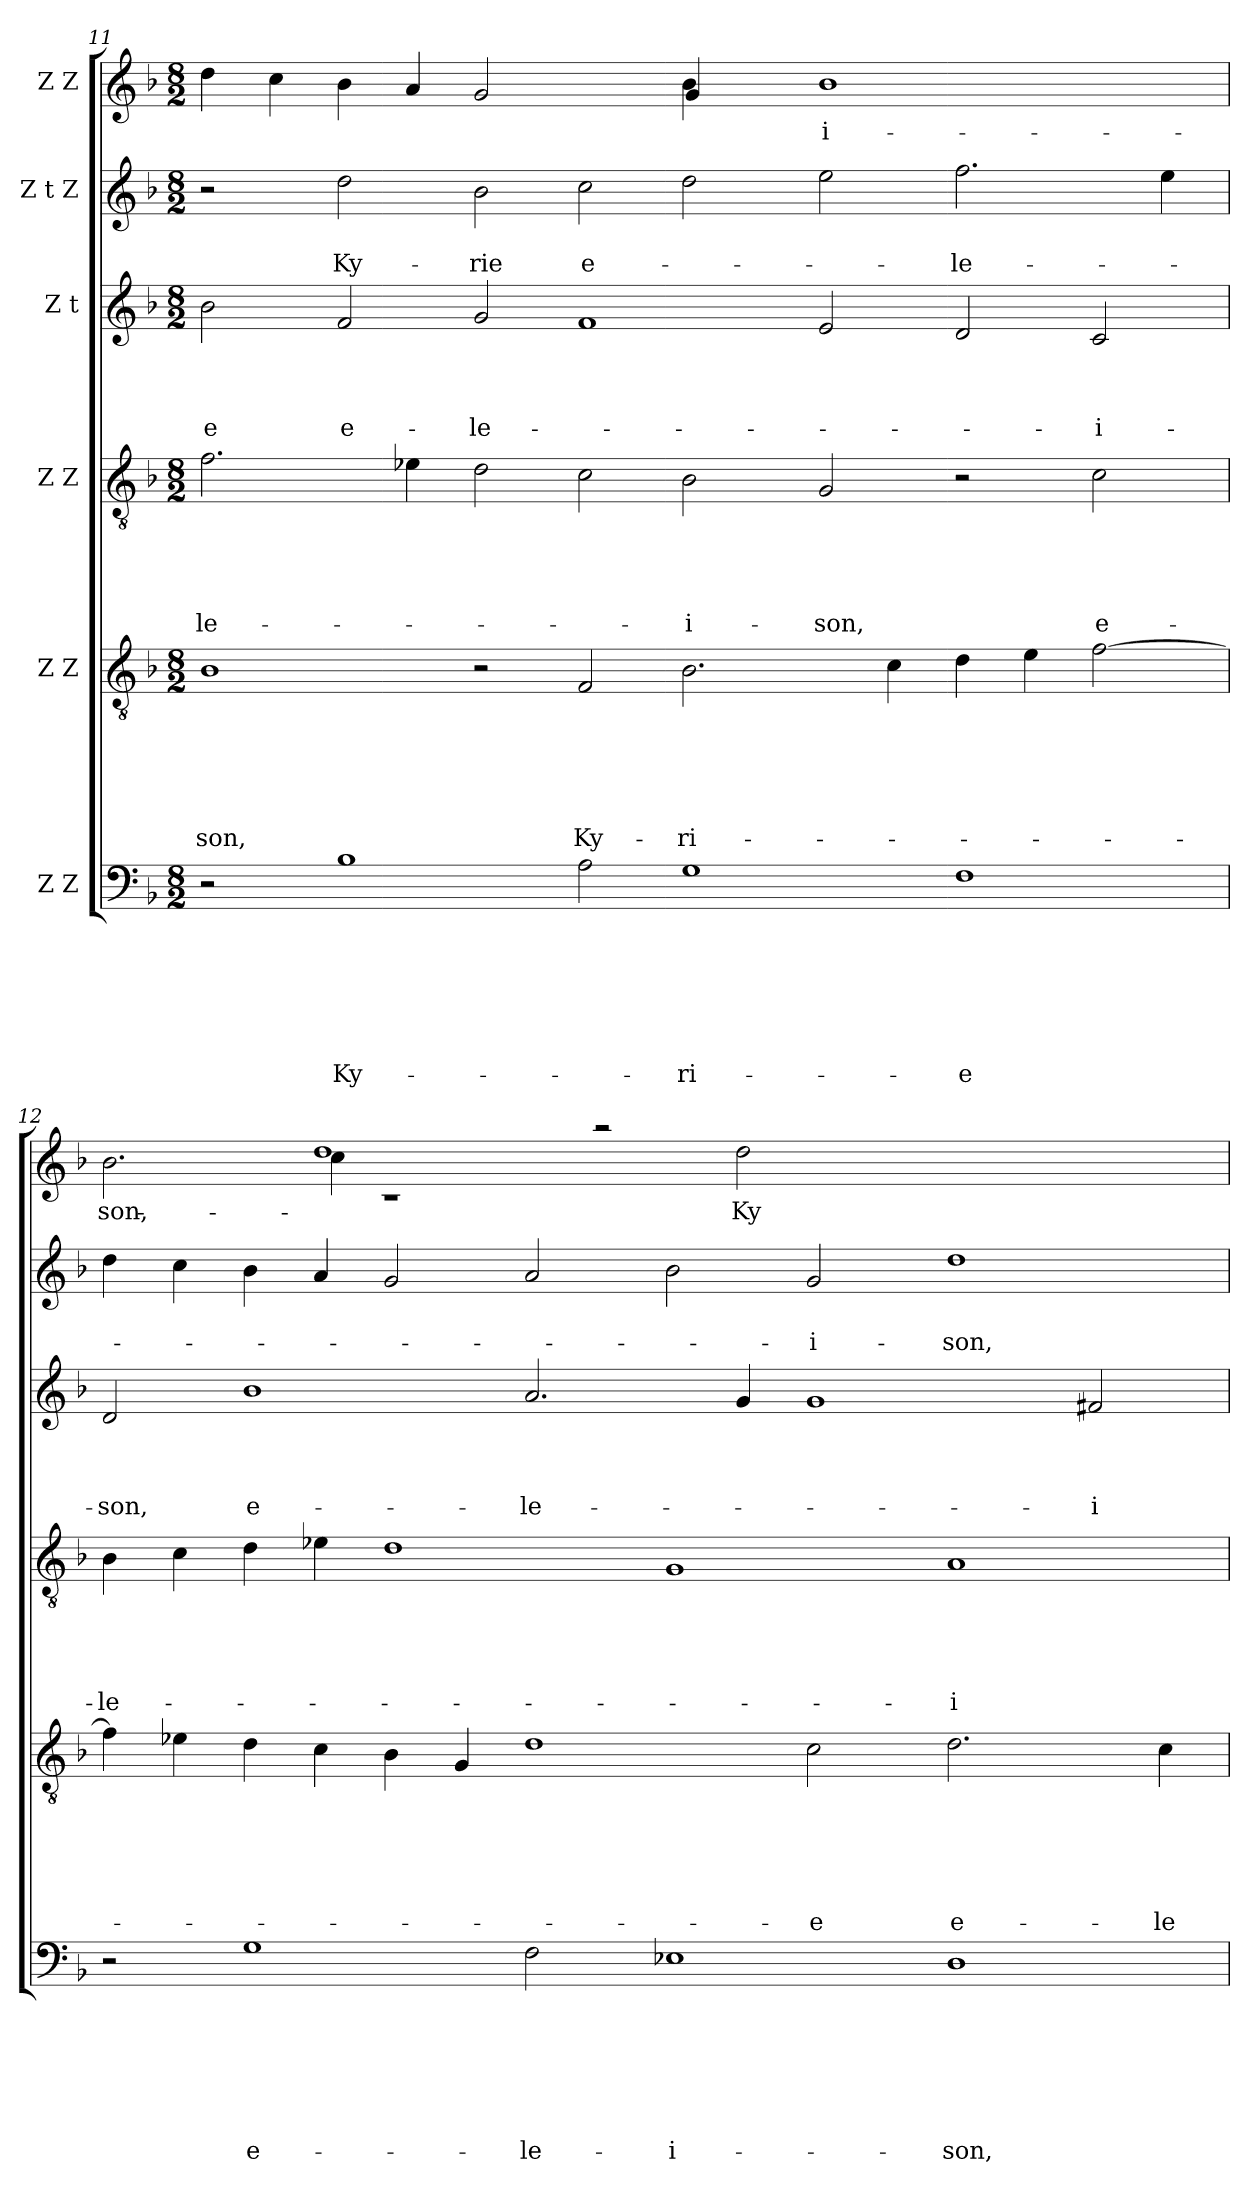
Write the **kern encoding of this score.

**kern	**text	**text	**text	**text	**text	**text	**text	**kern	**text	**text	**text	**text	**text	**text	**kern	**text	**text	**text	**text	**text	**kern	**text	**text	**text	**text	**kern	**text	**text	**kern	**text
*part6	*part6	*part6	*part6	*part6	*part6	*part6	*part6	*part5	*part5	*part5	*part5	*part5	*part5	*part5	*part4	*part4	*part4	*part4	*part4	*part4	*part3	*part3	*part3	*part3	*part3	*part2	*part2	*part2	*part1	*part1
*staff6	*staff6	*staff6	*staff6	*staff6	*staff6	*staff6	*staff6	*staff5	*staff5	*staff5	*staff5	*staff5	*staff5	*staff5	*staff4	*staff4	*staff4	*staff4	*staff4	*staff4	*staff3	*staff3	*staff3	*staff3	*staff3	*staff2	*staff2	*staff2	*staff1	*staff1
*I"Z Z	*	*	*	*	*	*	*	*I"Z Z	*	*	*	*	*	*	*I"Z Z	*	*	*	*	*	*I"Z t	*	*	*	*	*I"Z t Z	*	*	*I"Z Z	*
*clefF4	*	*	*	*	*	*	*	*clefGv2	*	*	*	*	*	*	*clefGv2	*	*	*	*	*	*clefG2	*	*	*	*	*clefG2	*	*	*clefG2	*
*k[b-]	*	*	*	*	*	*	*	*k[b-]	*	*	*	*	*	*	*k[b-]	*	*	*	*	*	*k[b-]	*	*	*	*	*k[b-]	*	*	*k[b-]	*
*F:	*	*	*	*	*	*	*	*F:	*	*	*	*	*	*	*F:	*	*	*	*	*	*F:	*	*	*	*	*F:	*	*	*F:	*
*M8/2	*	*	*	*	*	*	*	*M8/2	*	*	*	*	*	*	*M8/2	*	*	*	*	*	*M8/2	*	*	*	*	*M8/2	*	*	*M8/2	*
=11	=11	=11	=11	=11	=11	=11	=11	=11	=11	=11	=11	=11	=11	=11	=11	=11	=11	=11	=11	=11	=11	=11	=11	=11	=11	=11	=11	=11	=11	=11
!	!	!	!	!	!	!	!	!	!	!	!	!	!	!LO:LY:b	!	!	!	!	!	!LO:LY:b	!	!	!	!	!LO:LY:b	!	!	!	!	!
*	*	*	*	*	*	*	*	*	*	*	*	*	*	*	*	*	*	*	*	*	*	*	*	*	*	*	*	*	*^	*
2r	.	.	.	.	.	.	.	1B-	.	.	.	.	.	-son,	2.f\	.	.	.	.	-le-	2b-\	.	.	.	-e	2r	.	.	4dd\	0ryy	.
.	.	.	.	.	.	.	.	.	.	.	.	.	.	.	.	.	.	.	.	.	.	.	.	.	.	.	.	.	4cc\	.	.
!	!	!	!	!	!	!	!LO:LY:b	!	!	!	!	!	!	!	!	!	!	!	!	!	!	!	!	!	!LO:LY:b	!	!	!LO:LY:b	!	!	!
1B-	.	.	.	.	.	.	Ky-	.	.	.	.	.	.	.	.	.	.	.	.	.	2f/	.	.	.	e-	2dd\	.	Ky-	4b-\	.	.
.	.	.	.	.	.	.	.	.	.	.	.	.	.	.	4e-\	.	.	.	.	.	.	.	.	.	.	.	.	.	4a/	.	.
!	!	!	!	!	!	!	!	!	!	!	!	!	!	!	!	!	!	!	!	!	!	!	!	!	!LO:LY:b	!	!	!LO:LY:b	!	!	!
.	.	.	.	.	.	.	.	2r	.	.	.	.	.	.	2d\	.	.	.	.	.	2g/	.	.	.	-le-	2b-\	.	-rie	2g/	.	.
!	!	!	!	!	!	!	!	!	!	!	!	!	!	!LO:LY:b	!	!	!	!	!	!	!	!	!	!	!	!	!	!LO:LY:b:rj	!	!	!
2A\	.	.	.	.	.	.	.	2F/	.	.	.	.	.	Ky-	2c\	.	.	.	.	.	1f	.	.	.	.	2cc\	.	e-	2ryy	.	.
!	!	!	!	!	!	!	!LO:LY:b	!	!	!	!	!	!	!LO:LY:b	!	!	!	!	!	!LO:LY:b	!	!	!	!	!	!	!	!	!	!	!
1G	.	.	.	.	.	.	-ri-	2.B-\	.	.	.	.	.	-ri-	2B-\	.	.	.	.	-i-	.	.	.	.	.	2dd\	.	.	4b-\	4g/	.
.	.	.	.	.	.	.	.	.	.	.	.	.	.	.	.	.	.	.	.	.	.	.	.	.	.	.	.	.	2ryy	4ryy	.
!	!	!	!	!	!	!	!	!	!	!	!	!	!	!	!	!	!	!	!	!LO:LY:b	!	!	!	!	!	!	!	!	!	!	!LO:LY:b
.	.	.	.	.	.	.	.	.	.	.	.	.	.	.	2G/	.	.	.	.	-son,	2e/	.	.	.	.	2ee\	.	.	.	1b-	-i-
.	.	.	.	.	.	.	.	4c\	.	.	.	.	.	.	.	.	.	.	.	.	.	.	.	.	.	.	.	.	1ryy	.	.
!	!	!	!	!	!	!	!LO:LY:b:rj	!	!	!	!	!	!	!	!	!	!	!	!	!	!	!	!	!	!	!	!	!LO:LY:b	!	!	!
1F	.	.	.	.	.	.	-e	4d\	.	.	.	.	.	.	2r	.	.	.	.	.	2d/	.	.	.	.	2.ff\	.	-le-	.	.	.
.	.	.	.	.	.	.	.	4e\	.	.	.	.	.	.	.	.	.	.	.	.	.	.	.	.	.	.	.	.	.	.	.
!	!	!	!	!	!	!	!	!	!	!	!	!	!	!	!	!	!	!	!	!LO:LY:b:rj	!	!	!	!	!LO:LY:b	!	!	!	!	!	!
.	.	.	.	.	.	.	.	[>2f\	.	.	.	.	.	.	2c\	.	.	.	.	e-	2c/	.	.	.	-i-	.	.	.	.	2ryy	.
.	.	.	.	.	.	.	.	.	.	.	.	.	.	.	.	.	.	.	.	.	.	.	.	.	.	4ee\	.	.	4ryy	.	.
!!LO:PB:g=z	!!
=12	=12	=12	=12	=12	=12	=12	=12	=12	=12	=12	=12	=12	=12	=12	=12	=12	=12	=12	=12	=12	=12	=12	=12	=12	=12	=12	=12	=12	=12	=12	=12
!	!	!	!	!	!	!	!	!	!	!	!	!	!	!	!	!	!	!	!	!LO:LY:b	!	!	!	!	!LO:LY:b	!	!	!	!	!	!LO:LY:b
2r	.	.	.	.	.	.	.	4f\]	.	.	.	.	.	.	4B-\	.	.	.	.	-le-	2d/	.	.	.	-son,	4dd\	.	.	2.b-\	2.ryy	-son,
.	.	.	.	.	.	.	.	4e-\	.	.	.	.	.	.	4c\	.	.	.	.	.	.	.	.	.	.	4cc\	.	.	.	.	.
!	!	!	!	!	!	!	!LO:LY:b:rj	!	!	!	!	!	!	!	!	!	!	!	!	!	!	!	!	!	!LO:LY:b:rj	!	!	!	!	!	!
1G	.	.	.	.	.	.	e-	4d\	.	.	.	.	.	.	4d\	.	.	.	.	.	1b-	.	.	.	e-	4b-\	.	.	.	.	.
.	.	.	.	.	.	.	.	4c\	.	.	.	.	.	.	4e-\	.	.	.	.	.	.	.	.	.	.	4a/	.	.	1dd	4cc\	.
.	.	.	.	.	.	.	.	4B-\	.	.	.	.	.	.	1d	.	.	.	.	.	.	.	.	.	.	2g/	.	.	.	1rc	.
.	.	.	.	.	.	.	.	4G/	.	.	.	.	.	.	.	.	.	.	.	.	.	.	.	.	.	.	.	.	.	.	.
!	!	!	!	!	!	!	!LO:LY:b	!	!	!	!	!	!	!	!	!	!	!	!	!	!	!	!	!	!LO:LY:b	!	!	!	!	!	!
2F\	.	.	.	.	.	.	-le-	1d	.	.	.	.	.	.	.	.	.	.	.	.	2.a/	.	.	.	-le-	2a/	.	.	.	.	.
.	.	.	.	.	.	.	.	.	.	.	.	.	.	.	.	.	.	.	.	.	.	.	.	.	.	.	.	.	2raa	.	.
!	!	!	!	!	!	!	!LO:LY:b:rj	!	!	!	!	!	!	!	!	!	!	!	!	!	!	!	!	!	!	!	!	!	!	!	!
1E-X	.	.	.	.	.	.	-i-	.	.	.	.	.	.	.	1G	.	.	.	.	.	.	.	.	.	.	2b-\	.	.	.	1ryy	.
!	!	!	!	!	!	!	!	!	!	!	!	!	!	!	!	!	!	!	!	!	!	!	!	!	!	!	!	!	!	!	!LO:LY:b
.	.	.	.	.	.	.	.	.	.	.	.	.	.	.	.	.	.	.	.	.	4g/	.	.	.	.	.	.	.	2dd\	.	Ky-
!	!	!	!	!	!	!	!	!	!	!	!	!	!	!LO:LY:b	!	!	!	!	!	!	!	!	!	!	!	!	!	!LO:LY:b	!	!	!
.	.	.	.	.	.	.	.	2c\	.	.	.	.	.	-e	.	.	.	.	.	.	1g	.	.	.	.	2g/	.	-i-	.	.	.
.	.	.	.	.	.	.	.	.	.	.	.	.	.	.	.	.	.	.	.	.	.	.	.	.	.	.	.	.	1ryy	.	.
!	!	!	!	!	!	!	!LO:LY:b	!	!	!	!	!	!	!LO:LY:b:rj	!	!	!	!	!	!LO:LY:b:rj	!	!	!	!	!	!	!	!LO:LY:b	!	!	!
1D	.	.	.	.	.	.	-son,	2.d\	.	.	.	.	.	e-	1A	.	.	.	.	-i-	.	.	.	.	.	1dd	.	-son,	.	4ryy	.
.	.	.	.	.	.	.	.	.	.	.	.	.	.	.	.	.	.	.	.	.	.	.	.	.	.	.	.	.	.	2.ryy	.
!	!	!	!	!	!	!	!	!	!	!	!	!	!	!	!	!	!	!	!	!	!	!	!	!	!LO:LY:b	!	!	!	!	!	!
.	.	.	.	.	.	.	.	.	.	.	.	.	.	.	.	.	.	.	.	.	2f#/	.	.	.	-i-	.	.	.	.	.	.
!	!	!	!	!	!	!	!	!	!	!	!	!	!	!LO:LY:b	!	!	!	!	!	!	!	!	!	!	!	!	!	!	!	!	!
.	.	.	.	.	.	.	.	4c\	.	.	.	.	.	-le-	.	.	.	.	.	.	.	.	.	.	.	.	.	.	4ryy	.	.
*	*	*	*	*	*	*	*	*	*	*	*	*	*	*	*	*	*	*	*	*	*	*	*	*	*	*	*	*	*v	*v	*
=	=	=	=	=	=	=	=	=	=	=	=	=	=	=	=	=	=	=	=	=	=	=	=	=	=	=	=	=	=	=
*-	*-	*-	*-	*-	*-	*-	*-	*-	*-	*-	*-	*-	*-	*-	*-	*-	*-	*-	*-	*-	*-	*-	*-	*-	*-	*-	*-	*-	*-	*-
